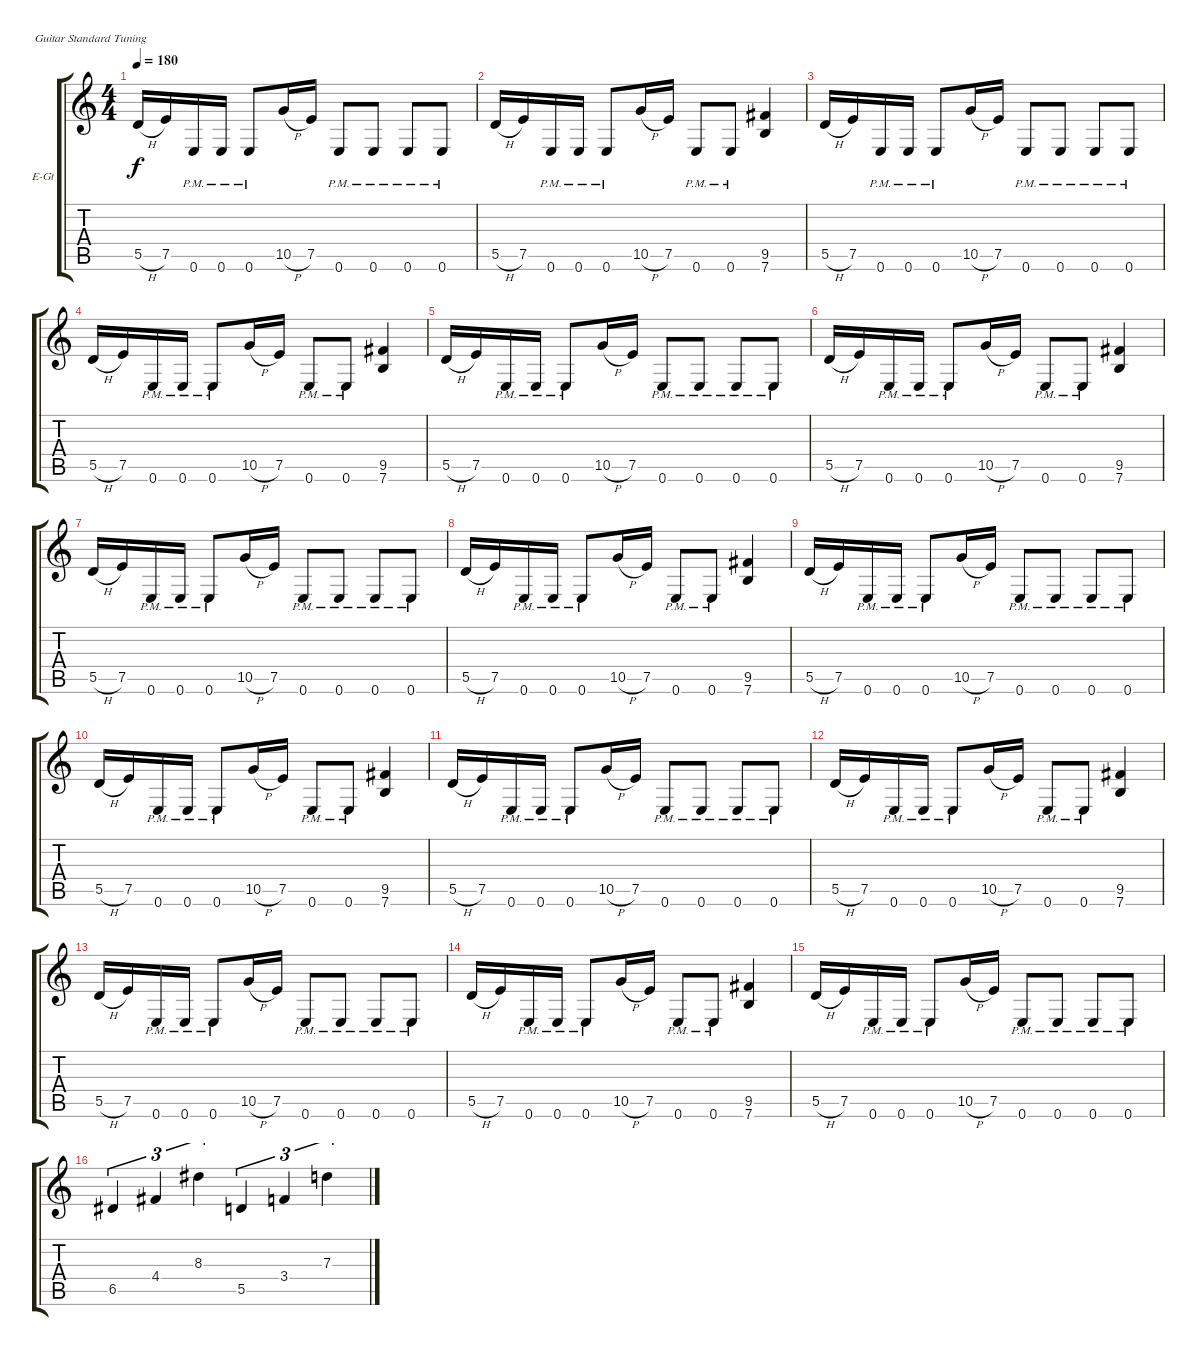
\bracketExtendMode groupsimilarinstruments
\firstSystemTrackNameOrientation horizontal
\otherSystemsTrackNameOrientation horizontal
\track ("M. Friedman" "E-Gt") {instrument distortionguitar}
\staff {score tabs}
\tuning (E4 B3 G3 D3 A2 E2)
\ts (4 4)
\tempo 180
\clef g2
\ks c
5.5{h}.16{dy f} 7.5.16 0.6{pm}.16 0.6{pm}.16 0.6{pm}.8 10.5{h}.16 7.5.16 0.6{pm}.8 0.6{pm}.8 0.6{pm}.8 0.6{pm}.8 |
5.5{h}.16 7.5.16 0.6{pm}.16 0.6{pm}.16 0.6{pm}.8 10.5{h}.16 7.5.16 0.6{pm}.8 0.6{pm}.8 (9.5 7.6).4 |
5.5{h}.16 7.5.16 0.6{pm}.16 0.6{pm}.16 0.6{pm}.8 10.5{h}.16 7.5.16 0.6{pm}.8 0.6{pm}.8 0.6{pm}.8 0.6{pm}.8 |
5.5{h}.16 7.5.16 0.6{pm}.16 0.6{pm}.16 0.6{pm}.8 10.5{h}.16 7.5.16 0.6{pm}.8 0.6{pm}.8 (9.5 7.6).4 |
5.5{h}.16 7.5.16 0.6{pm}.16 0.6{pm}.16 0.6{pm}.8 10.5{h}.16 7.5.16 0.6{pm}.8 0.6{pm}.8 0.6{pm}.8 0.6{pm}.8 |
5.5{h}.16 7.5.16 0.6{pm}.16 0.6{pm}.16 0.6{pm}.8 10.5{h}.16 7.5.16 0.6{pm}.8 0.6{pm}.8 (9.5 7.6).4 |
5.5{h}.16 7.5.16 0.6{pm}.16 0.6{pm}.16 0.6{pm}.8 10.5{h}.16 7.5.16 0.6{pm}.8 0.6{pm}.8 0.6{pm}.8 0.6{pm}.8 |
5.5{h}.16 7.5.16 0.6{pm}.16 0.6{pm}.16 0.6{pm}.8 10.5{h}.16 7.5.16 0.6{pm}.8 0.6{pm}.8 (9.5 7.6).4 |
5.5{h}.16 7.5.16 0.6{pm}.16 0.6{pm}.16 0.6{pm}.8 10.5{h}.16 7.5.16 0.6{pm}.8 0.6{pm}.8 0.6{pm}.8 0.6{pm}.8 |
5.5{h}.16 7.5.16 0.6{pm}.16 0.6{pm}.16 0.6{pm}.8 10.5{h}.16 7.5.16 0.6{pm}.8 0.6{pm}.8 (9.5 7.6).4 |
5.5{h}.16 7.5.16 0.6{pm}.16 0.6{pm}.16 0.6{pm}.8 10.5{h}.16 7.5.16 0.6{pm}.8 0.6{pm}.8 0.6{pm}.8 0.6{pm}.8 |
5.5{h}.16 7.5.16 0.6{pm}.16 0.6{pm}.16 0.6{pm}.8 10.5{h}.16 7.5.16 0.6{pm}.8 0.6{pm}.8 (9.5 7.6).4 |
5.5{h}.16 7.5.16 0.6{pm}.16 0.6{pm}.16 0.6{pm}.8 10.5{h}.16 7.5.16 0.6{pm}.8 0.6{pm}.8 0.6{pm}.8 0.6{pm}.8 |
5.5{h}.16 7.5.16 0.6{pm}.16 0.6{pm}.16 0.6{pm}.8 10.5{h}.16 7.5.16 0.6{pm}.8 0.6{pm}.8 (9.5 7.6).4 |
5.5{h}.16 7.5.16 0.6{pm}.16 0.6{pm}.16 0.6{pm}.8 10.5{h}.16 7.5.16 0.6{pm}.8 0.6{pm}.8 0.6{pm}.8 0.6{pm}.8 |
6.5.4{tu (3 2)} 4.4.4{tu (3 2)} 8.3.4{tu (3 2)} 5.5.4{tu (3 2)} 3.4.4{tu (3 2)} 7.3.4{tu (3 2)}
